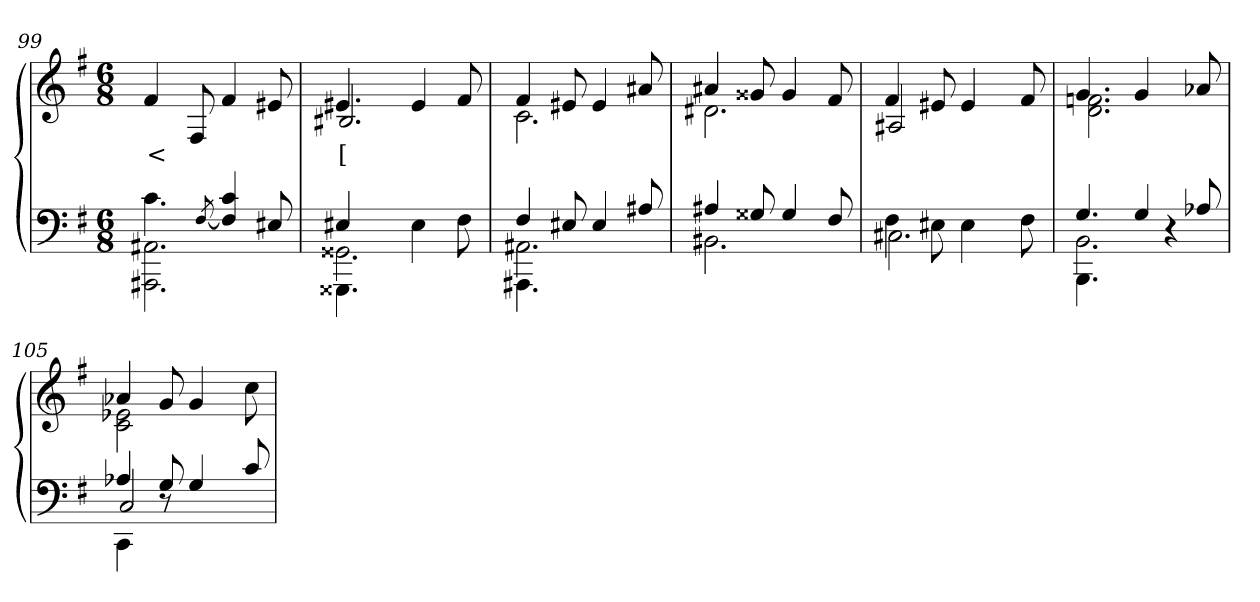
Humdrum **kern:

**kern	**kern	**text
*part2	*part1	*part1
*staff2	*staff1	*staff1
*clefF4	*clefG2	*
*k[f#]	*k[f#]	*
*M6/8	*M6/8	*
=99	=99	=99
*^	*	*
4.c\	2.AA#X 2.AAA#X	4f#	<
.	.	8F#/	.
[8qF#	.	.	.
4c 4F#]	.	4f#	.
8E#X	.	8e#X	.
=100	=100	=100	=100
*	*^	*^	*
4E#X	2.GG##X	4.GGG##\	4.e#X	2.B#X/	[
8ryy	.	.	.	.	.
4E#\	.	4.ryy	4e#	.	.
8F#\	.	.	8f#	.	.
=101	=101	=101	=101	=101	=101
4F#	2.AA#	4.AAA#\	4f#	2.c	.
8E#X	.	.	8e#X	.	.
4E#/	.	4.ryy	4e#	.	.
8A#X/	.	.	8a#X	.	.
*	*v	*v	*	*	*
=102	=102	=102	=102	=102
4A#X	2.BB#X	4a#X	2.d#X	.
8G##X	.	8g##X	.	.
4G##	.	4g##	.	.
8F#	.	8f#	.	.
=103	=103	=103	=103	=103
4F#\	2.C#X	4f#	2A#X/	.
8E#X\	.	8e#X	.	.
4E#\	.	4e#	.	.
.	.	.	4ryy	.
8F#\	.	8f#	.	.
=104	=104	=104	=104	=104
*	*^	*	*	*
4.G	2.BB	4.BBB\	4.g	2.fn 2.d	.
4G/	.	8ryy	4g	.	.
.	.	4r	.	.	.
8A-X/	.	.	8a-X	.	.
=105	=105	=105	=105	=105	=105
4A-X	2C/	4CC\	4a-X	2e-X 2c	.
8G	.	8r	8g	.	.
4G/	.	4.ryy	4g	.	.
.	4ryy	.	.	4ryy	.
8c/	.	.	8cc	.	.
*v	*v	*v	*	*	*
*	*v	*v	*
=	=	=
*-	*-	*-
